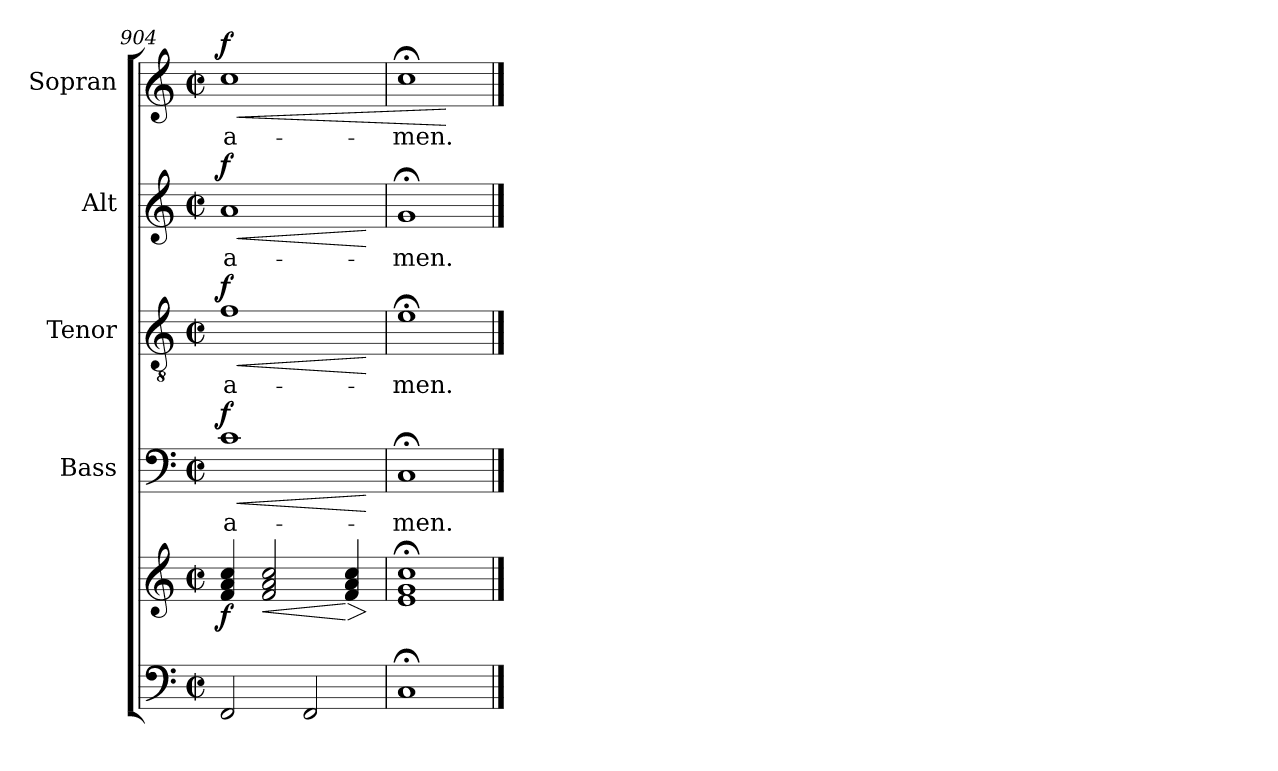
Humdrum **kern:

**kern	**kern	**dynam	**kern	**text	**dynam	**kern	**text	**dynam	**kern	**text	**dynam	**kern	**text	**dynam
*part5	*part5	*part5	*part4	*part4	*part4	*part3	*part3	*part3	*part2	*part2	*part2	*part1	*part1	*part1
*staff6	*staff5	*staff5/6	*staff4	*staff4	*staff4	*staff3	*staff3	*staff3	*staff2	*staff2	*staff2	*staff1	*staff1	*staff1
*	*	*	*I"Bass	*	*	*I"Tenor	*	*	*I"Alt	*	*	*I"Sopran	*	*
*	*	*	*I'B.	*	*	*I'T.	*	*	*I'A.	*	*	*I'S.	*	*
*clefF4	*clefG2	*	*clefF4	*	*	*clefGv2	*	*	*clefG2	*	*	*clefG2	*	*
*k[]	*k[]	*	*k[]	*	*	*k[]	*	*	*k[]	*	*	*k[]	*	*
*C:	*C:	*	*C:	*	*	*C:	*	*	*C:	*	*	*C:	*	*
*M2/2	*M2/2	*	*M2/2	*	*	*M2/2	*	*	*M2/2	*	*	*M2/2	*	*
*met(c|)	*met(c|)	*	*met(c|)	*	*	*met(c|)	*	*	*met(c|)	*	*	*met(c|)	*	*
=904	=904	=904	=904	=904	=904	=904	=904	=904	=904	=904	=904	=904	=904	=904
!	!	!	!	!LO:LY:b	!LO:HP:b	!	!	!	!	!	!	!	!	!
!	!	!	!	!	!LO:HP:n=1:b	!	!LO:LY:b	!LO:HP:b	!	!	!	!	!	!
!	!	!	!	!	!	!	!	!LO:HP:n=1:b	!	!LO:LY:b	!LO:HP:b	!	!	!
!	!	!LO:DY:b	!	!	!LO:DY:n=1:a	!	!	!LO:DY:n=1:a	!	!	!LO:HP:n=1:b	!	!LO:LY:b	!LO:HP:b
!	!	!	!	!	!	!	!	!	!	!	!LO:DY:n=1:a	!	!	!LO:DY:n=1:a
2FF/	4f/ 4a/ 4cc/	f	1c	a-	< > f	1f	a-	< > f	1a	a-	< > f	1cc	a-	< f
!	!	!LO:HP:b	!	!	!	!	!	!	!	!	!	!	!	!
.	2f/ 2a/ 2cc/	<	.	.	.	.	.	.	.	.	.	.	.	.
2FF/	.	.	.	.	.	.	.	.	.	.	.	.	.	.
!	!	!LO:HP:n=1:b	!	!	!	!	!	!	!	!	!	!	!	!
.	4f/ 4a/ 4cc/	[ >	.	.	.	.	.	.	.	.	.	.	.	.
.	.	]	.	.	[	.	.	[	.	.	[	.	.	.
=905	=905	=905	=905	=905	=905	=905	=905	=905	=905	=905	=905	=905	=905	=905
!	!	!	!	!LO:LY:b	!	!	!LO:LY:b	!	!	!LO:LY:b	!	!	!LO:LY:b	!
1C;<	1e;< 1g;< 1cc;<	.	1C;<	-men.	.	1e;<	-men.	.	1g;<	-men.	.	1cc;<	-men.	.
.	.	.	.	.	]	.	.	]	.	.	]	.	.	[
==	==	==	==	==	==	==	==	==	==	==	==	==	==	==
*-	*-	*-	*-	*-	*-	*-	*-	*-	*-	*-	*-	*-	*-	*-
